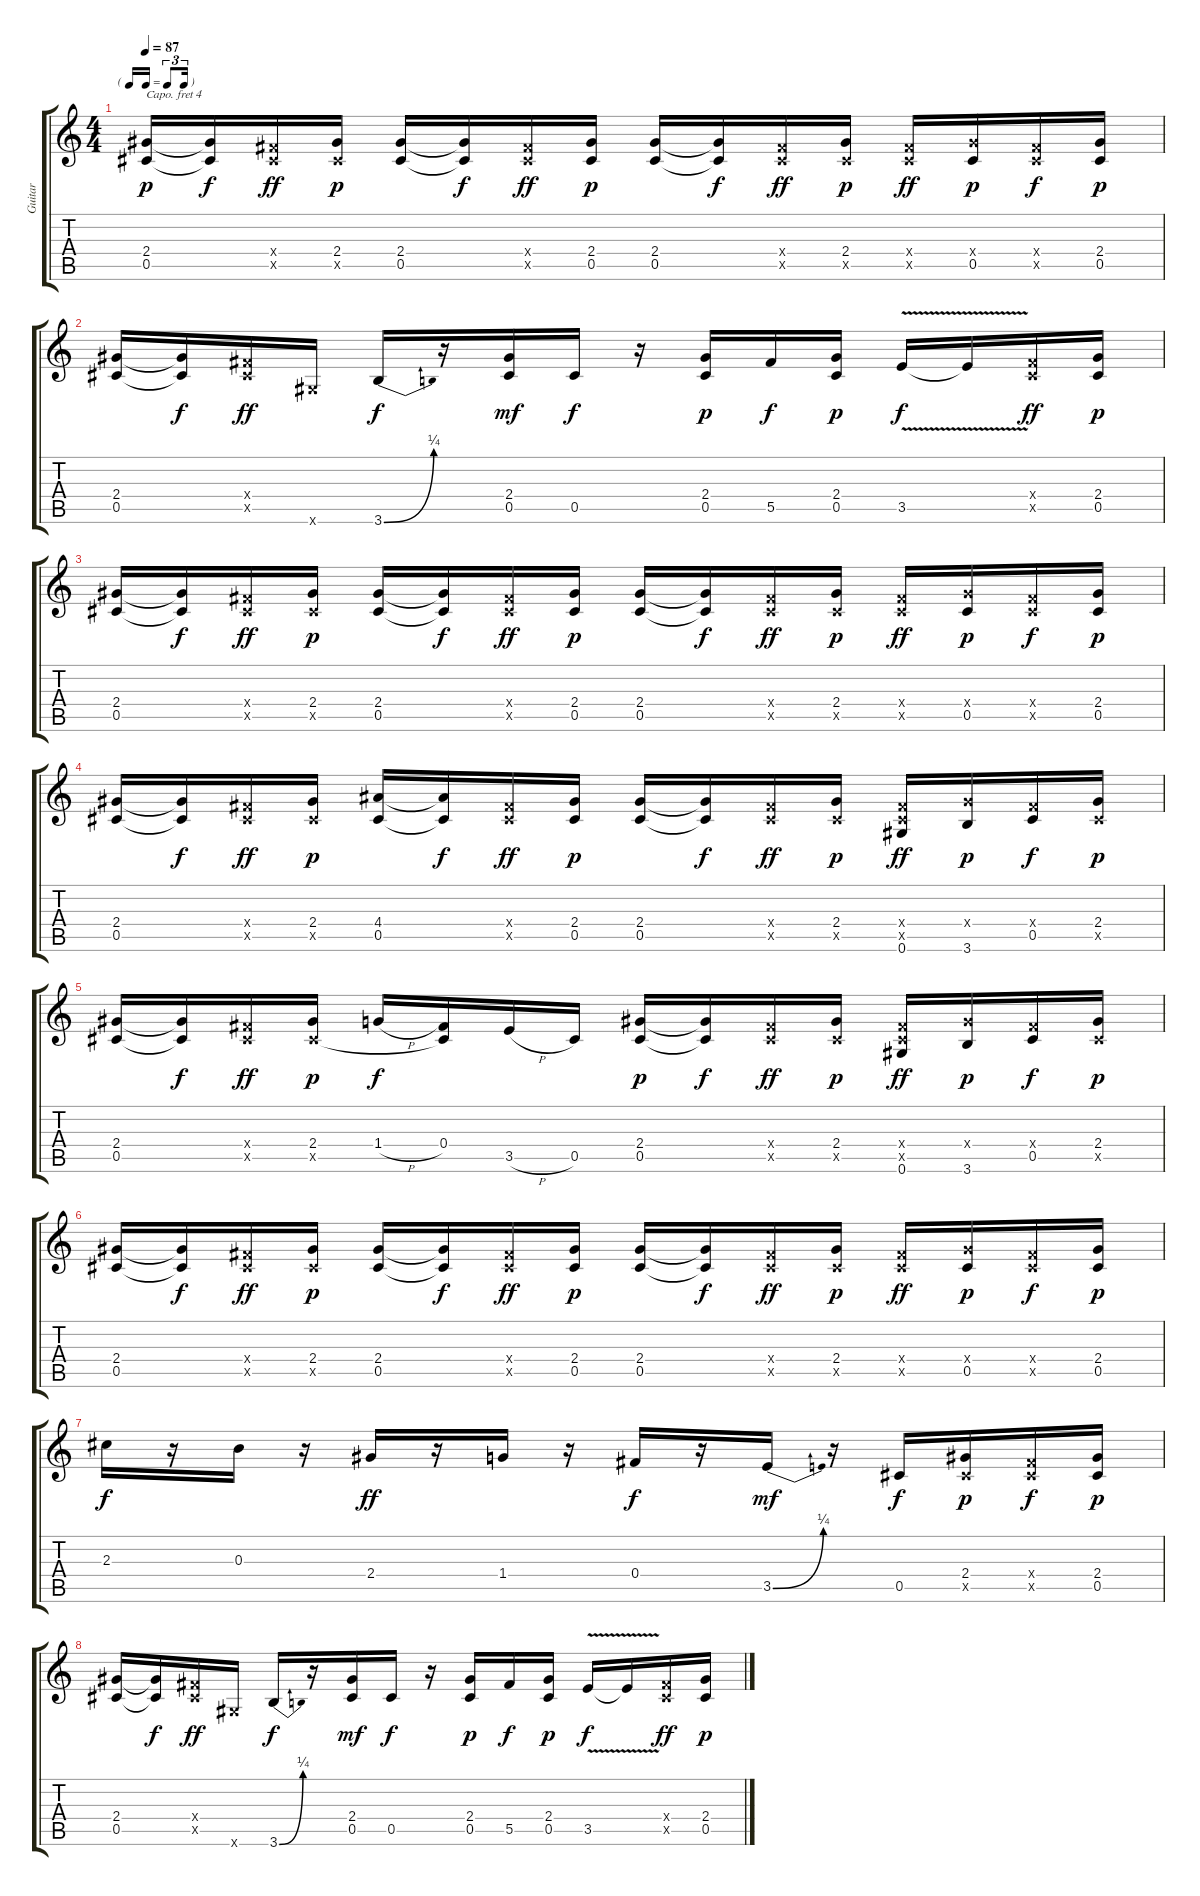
\track ("Guitar" "Guitar") {instrument overdrivenguitar}
\staff {score tabs}
\capo 4
\tuning (E4 B3 G3 D3 A2 E2) {hide}
\ts (4 4)
\tf triplet16th
\tempo 87
\clef g2
\ks c
(2.4 0.5).16{dy p} (2.4{t} 0.5{t}).16{dy f} (0.4{x} 0.5{x}).16{dy ff} (2.4 0.5{x}).16{dy p} (2.4 0.5).16 (2.4{t} 0.5{t}).16{dy f} (0.4{x} 0.5{x}).16{dy ff} (2.4 0.5).16{dy p} (2.4 0.5).16 (2.4{t} 0.5{t}).16{dy f} (0.4{x} 0.5{x}).16{dy ff} (2.4 0.5{x}).16{dy p} (0.4{x} 0.5{x}).16{dy ff} (2.4{x} 0.5).16{dy p} (0.4{x} 0.5{x}).16{dy f} (2.4 0.5).16{dy p} |
(2.4 0.5).16 (2.4{t} 0.5{t}).16{dy f} (0.4{x} 0.5{x}).16{dy ff} 0.6{x}.16 3.6{be (bend 0 0 60 1)}.16{dy f} r.16 (2.4 0.5).16{dy mf} 0.5.16{dy f} r.16 (2.4 0.5).16{dy p} 5.5.16{dy f} (2.4 0.5).16{dy p} 3.5{v}.16{dy f} 3.5{t}.16 (0.4{x} 0.5{x}).16{dy ff} (2.4 0.5).16{dy p} |
(2.4 0.5).16 (2.4{t} 0.5{t}).16{dy f} (0.4{x} 0.5{x}).16{dy ff} (2.4 0.5{x}).16{dy p} (2.4 0.5).16 (2.4{t} 0.5{t}).16{dy f} (0.4{x} 0.5{x}).16{dy ff} (2.4 0.5).16{dy p} (2.4 0.5).16 (2.4{t} 0.5{t}).16{dy f} (0.4{x} 0.5{x}).16{dy ff} (2.4 0.5{x}).16{dy p} (0.4{x} 0.5{x}).16{dy ff} (2.4{x} 0.5).16{dy p} (0.4{x} 0.5{x}).16{dy f} (2.4 0.5).16{dy p} |
(2.4 0.5).16 (2.4{t} 0.5{t}).16{dy f} (0.4{x} 0.5{x}).16{dy ff} (2.4 0.5{x}).16{dy p} (4.4 0.5).16 (4.4{t} 0.5{t}).16{dy f} (0.4{x} 0.5{x}).16{dy ff} (2.4 0.5).16{dy p} (2.4 0.5).16 (2.4{t} 0.5{t}).16{dy f} (0.4{x} 0.5{x}).16{dy ff} (2.4 0.5{x}).16{dy p} (0.4{x} 0.5{x} 0.6).16{dy ff} (2.4{x} 3.6).16{dy p} (0.4{x} 0.5).16{dy f} (2.4 0.5{x}).16{dy p} |
(2.4 0.5).16 (2.4{t} 0.5{t}).16{dy f} (0.4{x} 0.5{x}).16{dy ff} (2.4 0.5{x}).16{dy p} 1.4{h}.16{dy f} (0.4 0.5{t}).16 3.5{h}.16 0.5.16 (2.4 0.5).16{dy p} (2.4{t} 0.5{t}).16{dy f} (0.4{x} 0.5{x}).16{dy ff} (2.4 0.5{x}).16{dy p} (0.4{x} 0.5{x} 0.6).16{dy ff} (2.4{x} 3.6).16{dy p} (0.4{x} 0.5).16{dy f} (2.4 0.5{x}).16{dy p} |
(2.4 0.5).16 (2.4{t} 0.5{t}).16{dy f} (0.4{x} 0.5{x}).16{dy ff} (2.4 0.5{x}).16{dy p} (2.4 0.5).16 (2.4{t} 0.5{t}).16{dy f} (0.4{x} 0.5{x}).16{dy ff} (2.4 0.5).16{dy p} (2.4 0.5).16 (2.4{t} 0.5{t}).16{dy f} (0.4{x} 0.5{x}).16{dy ff} (2.4 0.5{x}).16{dy p} (0.4{x} 0.5{x}).16{dy ff} (2.4{x} 0.5).16{dy p} (0.4{x} 0.5{x}).16{dy f} (2.4 0.5).16{dy p} |
2.3.16{dy f} r.16 0.3.16 r.16 2.4.16{dy ff} r.16 1.4.16 r.16 0.4.16{dy f} r.16 3.5{be (bend 0 0 60 1)}.16{dy mf} r.16 0.5.16{dy f} (2.4 0.5{x}).16{dy p} (0.4{x} 0.5{x}).16{dy f} (2.4 0.5).16{dy p} |
(2.4 0.5).16 (2.4{t} 0.5{t}).16{dy f} (0.4{x} 0.5{x}).16{dy ff} 0.6{x}.16 3.6{be (bend 0 0 60 1)}.16{dy f} r.16 (2.4 0.5).16{dy mf} 0.5.16{dy f} r.16 (2.4 0.5).16{dy p} 5.5.16{dy f} (2.4 0.5).16{dy p} 3.5{v}.16{dy f} 3.5{t}.16 (0.4{x} 0.5{x}).16{dy ff} (2.4 0.5).16{dy p}
